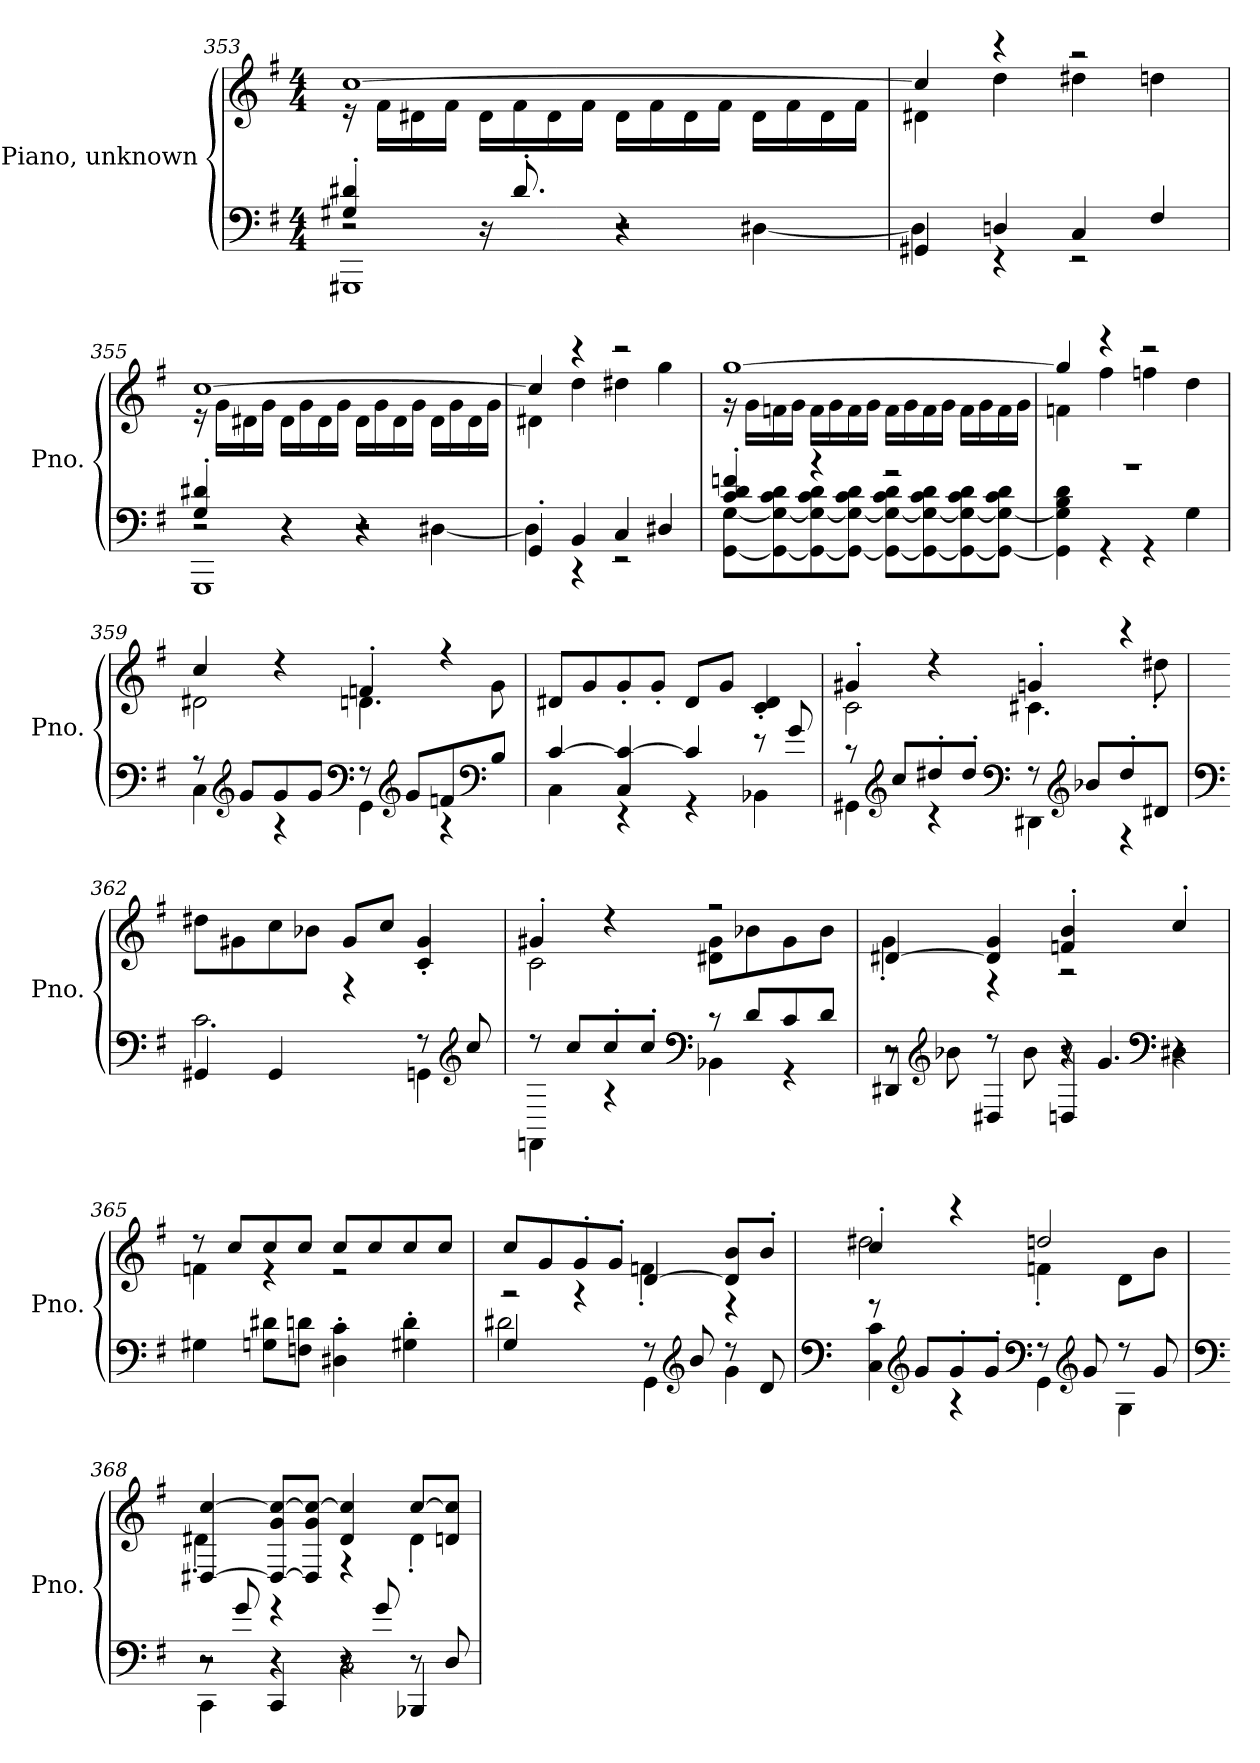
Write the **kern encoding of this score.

**kern	**kern
*part1	*part1
*staff2	*staff1
*I"Piano, unknown	*
*I'Pno.	*
!!LO:LB:g=z
*clefF4	*clefG2
*k[f#]	*k[f#]
*M4/4	*M4/4
=353	=353
*^	*^
*	*^	*	*
4G#X/' 4d#X/'	2r	1GGG#X	[1cc	16r
.	.	.	.	16f#\LL
.	.	.	.	16d#X\
.	.	.	.	16f#\JJ
16r	.	.	.	16d#\LL
8.d#'/	.	.	.	16f#\
.	.	.	.	16d#\
.	.	.	.	16f#\JJ
2r	4r	.	.	16d#\LL
.	.	.	.	16f#\
.	.	.	.	16d#\
.	.	.	.	16f#\JJ
.	[4D#X\	.	.	16d#\LL
.	.	.	.	16f#\
.	.	.	.	16d#\
.	.	.	.	16f#\JJ
*	*v	*v	*	*
=354	=354	=354	=354
4GG#X/	4D#\]	4cc/]	4d#X\
4Dn/	4r	4r	4dd\
4C/	2r	2r	4dd#X\
4F#/	.	.	4ddn\
=355	=355	=355	=355
*	*^	*	*
4G/' 4d#X/'	2r	1GGG	[1cc	16r
.	.	.	.	16g\LL
.	.	.	.	16d#X\
.	.	.	.	16g\JJ
4r	.	.	.	16d#\LL
.	.	.	.	16g\
.	.	.	.	16d#\
.	.	.	.	16g\JJ
2r	4r	.	.	16d#\LL
.	.	.	.	16g\
.	.	.	.	16d#\
.	.	.	.	16g\JJ
.	[4D#X\	.	.	16d#\LL
.	.	.	.	16g\
.	.	.	.	16d#\
.	.	.	.	16g\JJ
*	*v	*v	*	*
!!LO:LB:g=z	!!
=356	=356	=356	=356
4GG'/	4D#\]	4cc/]	4d#X\
4BB/	4r	4r	4dd\
4C/	2r	2r	4dd#X\
4D#X/	.	.	4gg\
=357	=357	=357	=357
4c/' 4d/' 4fn/'	[8GG\ [8G\L	[1gg	16r
.	.	.	16g\LL
.	8GG\_ 8G\_ 8c\ 8d\	.	16fn\
.	.	.	16g\JJ
4r	8GG\_ 8G\_ 8c\ 8d\	.	16f\LL
.	.	.	16g\
.	8GG\_ 8G\_ 8c\ 8d\J	.	16f\
.	.	.	16g\JJ
2r	8GG\_ 8G\_ 8c\ 8d\L	.	16f\LL
.	.	.	16g\
.	8GG\_ 8G\_ 8c\ 8d\	.	16f\
.	.	.	16g\JJ
.	8GG\_ 8G\_ 8c\ 8d\	.	16f\LL
.	.	.	16g\
.	8GG\_ 8G\_ 8c\ 8d\J	.	16f\
.	.	.	16g\JJ
=358	=358	=358	=358
1r	4GG\] 4G\] 4B\ 4d\	4gg/]	4fn\
.	4r	4r	4ff#\
.	4r	2r	4ffn\
.	4G\	.	4dd\
!!LO:PB:g=z	!!
=359	=359	=359	=359
8r	4C\	4cc/	2d#X\
*clefG2	*	*	*
8g/L	.	.	.
8g/	4r	4r	.
8g/J	.	.	.
*clefF4	*	*	*
8r	4GG\	4fn'/	4.dn\
*clefG2	*	*	*
8g/L	.	.	.
8fn/	4r	4r	.
*clefF4	*	*	*
8B/J	.	.	8g\
*	*	*v	*v
=360	=360	=360
[4c/	4C\	8d#X/L
.	.	8g/
4C/ 4c/_	4r	8g'/
.	.	8g'/J
4c/]	4r	8d#/L
.	.	8g/J
8r	4BB-X\	4c/' 4d#/'
8g/	.	.
=361	=361	=361
*	*	*^
8r	4GG#X\	4g#X'/	2c\
*clefG2	*	*	*
8cc/L	.	.	.
8dd#X'/	4r	4r	.
8dd#'/J	.	.	.
*clefF4	*	*	*
8r	4DD#X\	4gn'/	4.c#X\
*clefG2	*	*	*
8b-X/L	.	.	.
8dd#'/	4r	4r	.
8d#X/J	.	.	8dd#X'\
*	*	*v	*v
!!LO:LB:g=z
=362	=362	=362
*clefF4	*	*
4GG#X/	2.c\	8dd#X\L
.	.	8g#X\
4GG#/	.	8cc\
.	.	8b-X\J
4r	.	8g#/L
.	.	8cc/J
8r	4GGn\	4c/' 4g#/'
*clefG2	*	*
8cc/	.	.
=363	=363	=363
*	*	*^
8r	4FFn\	4g#X'/	2c\
8cc/L	.	.	.
8cc'/	4r	4r	.
8cc'/J	.	.	.
*clefF4	*	*	*
8r	4BB-X\	2r	8d#X\ 8g#\L
8d/L	.	.	8b-X\
8c/	4r	.	8g#\
8d/J	.	.	8b-\J
=364	=364	=364	=364
*	*^	*	*
2r	8r	4DD#X/	[4d#X/	4g'\
*clefG2	*	*	*	*
.	8b-X\	.	.	.
.	8r	4D#X/	4d#/] 4g/	4r
.	8b-\	.	.	.
8r	4r	4Dn/	4fn/' 4b/'	2r
4.g/	.	.	.	.
*clefF4	*	*	*	*
.	4D#X\	4r	4cc'/	.
*v	*v	*v	*	*
!!LO:LB:g=z	!!
=365	=365	=365
4G#X\	8r	4fn\
.	8cc/L	.
8Gn\ 8d#X\L	8cc/	4r
8Fn\ 8dn\J	8cc/J	.
4D#X\' 4c\'	8cc/L	2r
.	8cc/	.
4G#X\' 4d\'	8cc/	.
.	8cc/J	.
=366	=366	=366
*^	*	*
4G/	2d#X\	8cc/L	2r
.	.	8g/	.
4r	.	8g'/	.
.	.	8g'/J	.
8r	4GG\	[4d/	4fn'\
*clefG2	*	*	*
8b/	.	.	.
8r	4g\	8d/] 8b/L	4r
8d#/	.	8b'/J	.
=367	=367	=367	=367
*clefF4	*	*	*
8r	4C\ 4c\	4cc'/	2dd#X\
*clefG2	*	*	*
8g/L	.	.	.
8g'/	4r	4r	.
8g'/J	.	.	.
*clefF4	*	*	*
8r	4GG\	2ddn/	4fn'\
*clefG2	*	*	*
8g/	.	.	.
8r	4G\	.	8d\L
8g/	.	.	8b\J
*v	*v	*	*
!!LO:LB:g=z	!!
=368	=368	=368
*clefF4	*	*
*^	*	*
*	*^	*	*
8r	4CC\	2r	[4D#X/ [4cc/	4d#X'\
8g/	.	.	.	.
4CC/	4r	.	8D#/_ 8g/ 8cc/_L	4r
.	.	.	8D#/] 8g/ 8cc/_J	.
8r	2C\	4r	4d#/ 4cc/]	4r
8g/	.	.	.	.
8r	.	4BBB-X/	[8cc/L	4d#'\
8D/	.	.	8dn/ 8cc/]J	.
*v	*v	*v	*	*
*	*v	*v
=	=
*-	*-
